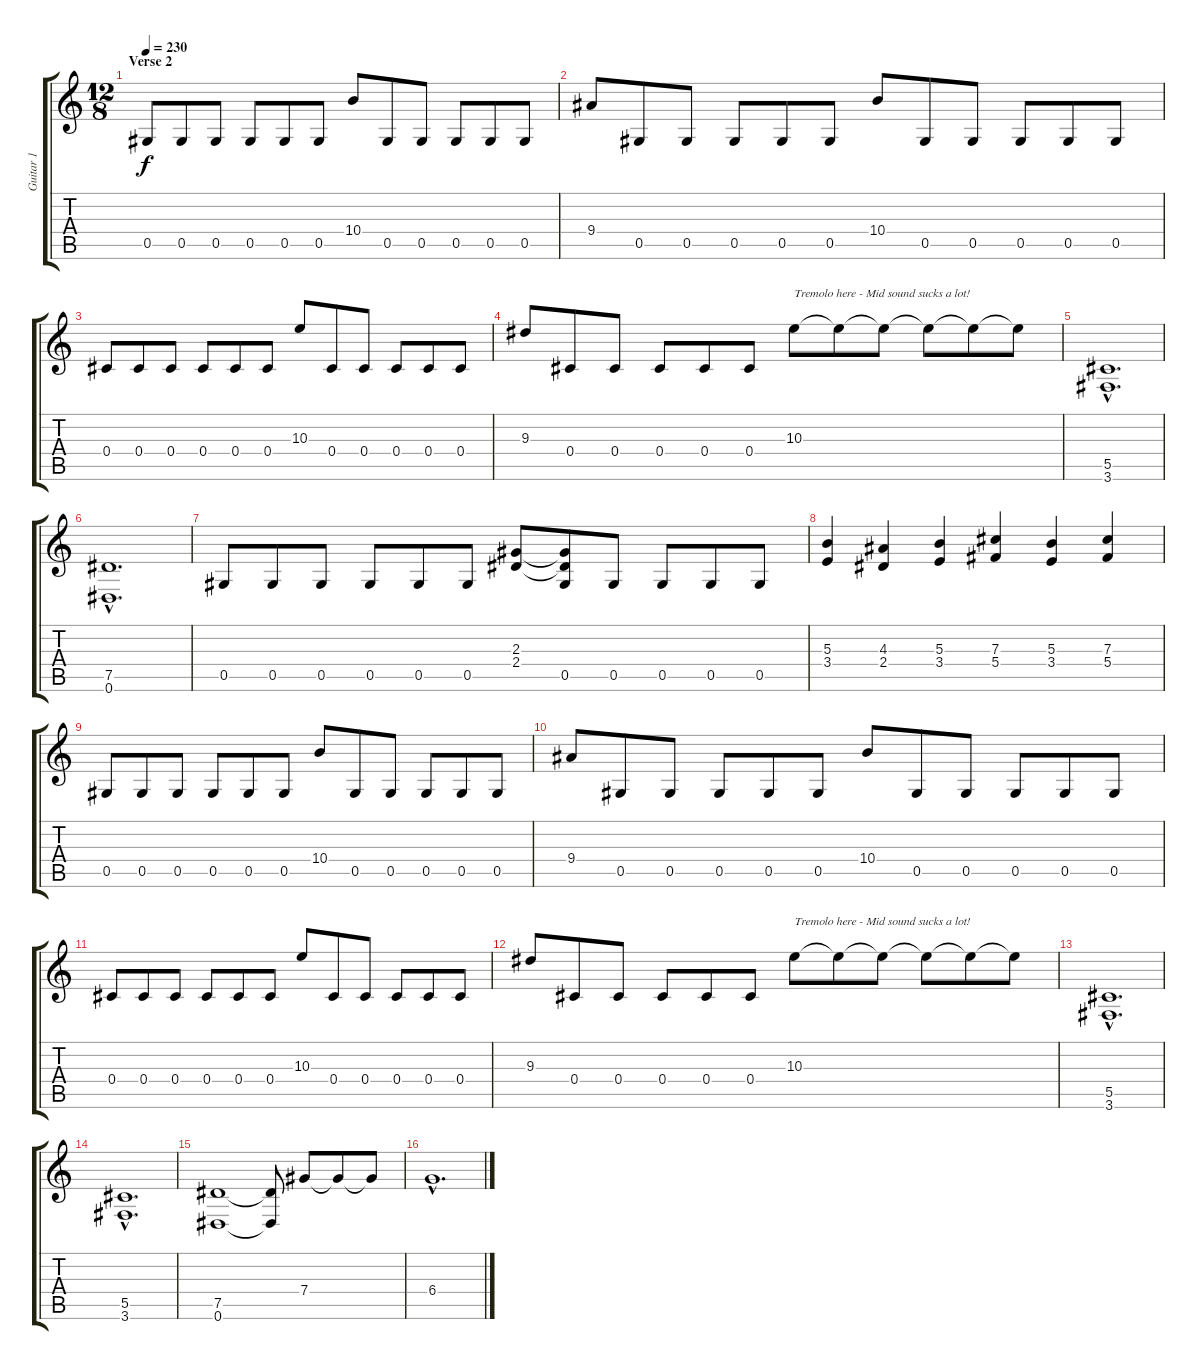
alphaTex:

\track ("Guitar 1" "Guitar 1") {instrument distortionguitar}
\staff {score tabs}
\tuning (Eb4 Bb3 Gb3 Db3 Ab2 Eb2) {hide}
\ts (12 8)
\section ("" "Verse 2")
\tempo 230
\clef g2
\ks c
0.5.8{dy f} 0.5.8 0.5.8 0.5.8 0.5.8 0.5.8 10.4.8 0.5.8 0.5.8 0.5.8 0.5.8 0.5.8 |
9.4.8 0.5.8 0.5.8 0.5.8 0.5.8 0.5.8 10.4.8 0.5.8 0.5.8 0.5.8 0.5.8 0.5.8 |
0.4.8 0.4.8 0.4.8 0.4.8 0.4.8 0.4.8 10.3.8 0.4.8 0.4.8 0.4.8 0.4.8 0.4.8 |
9.3.8 0.4.8 0.4.8 0.4.8 0.4.8 0.4.8 10.3.8{txt "Tremolo here - Mid sound sucks a lot!"} 10.3{t}.8 10.3{t}.8 10.3{t}.8 10.3{t}.8 10.3{t}.8 |
(5.5{hac} 3.6{hac}).1{d} |
(7.5{hac} 0.6{hac}).1{d} |
0.5.8 0.5.8 0.5.8 0.5.8 0.5.8 0.5.8 (2.3 2.4).8 (2.3{t} 2.4{t} 0.5).8 0.5.8 0.5.8 0.5.8 0.5.8 |
(5.3 3.4).4 (4.3 2.4).4 (5.3 3.4).4 (7.3 5.4).4 (5.3 3.4).4 (7.3 5.4).4 |
0.5.8 0.5.8 0.5.8 0.5.8 0.5.8 0.5.8 10.4.8 0.5.8 0.5.8 0.5.8 0.5.8 0.5.8 |
9.4.8 0.5.8 0.5.8 0.5.8 0.5.8 0.5.8 10.4.8 0.5.8 0.5.8 0.5.8 0.5.8 0.5.8 |
0.4.8 0.4.8 0.4.8 0.4.8 0.4.8 0.4.8 10.3.8 0.4.8 0.4.8 0.4.8 0.4.8 0.4.8 |
9.3.8 0.4.8 0.4.8 0.4.8 0.4.8 0.4.8 10.3.8{txt "Tremolo here - Mid sound sucks a lot!"} 10.3{t}.8 10.3{t}.8 10.3{t}.8 10.3{t}.8 10.3{t}.8 |
(5.5{hac} 3.6{hac}).1{d} |
(5.5{hac} 3.6{hac}).1{d} |
(7.5 0.6).1 (7.5{t} 0.6{t}).8 7.4.8 7.4{t}.8 7.4{t}.8 |
6.4{hac}.1{d}
